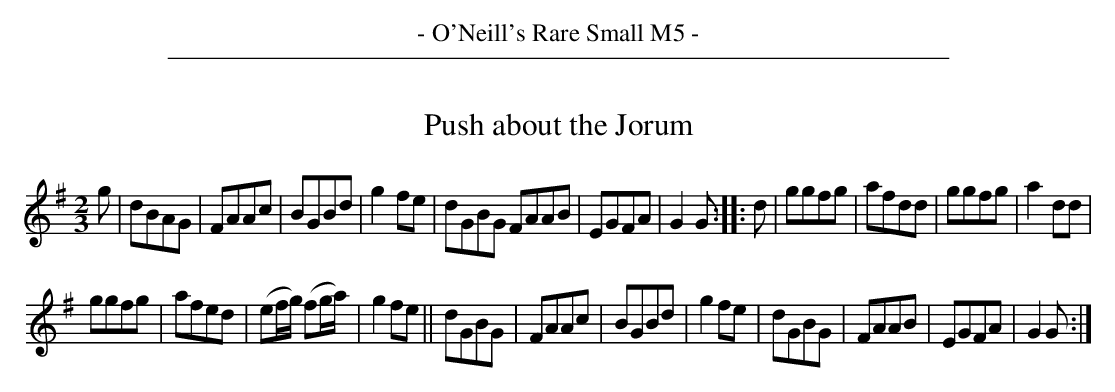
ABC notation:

X:1
T: Push about the Jorum
M: 2/3
L: 1/8
K: G
g |\
dBAG | FAAc | BGBd | g2fe |\
dGBG FAAB | EGFA | G2G :: d |\
ggfg | afdd | ggfg | a2dd |
ggfg | afed | (ef/g/) (fg/a/) | g2fe ||\
dGBG | FAAc | BGBd | g2fe |\
dGBG | FAAB | EGFA | G2G :|
